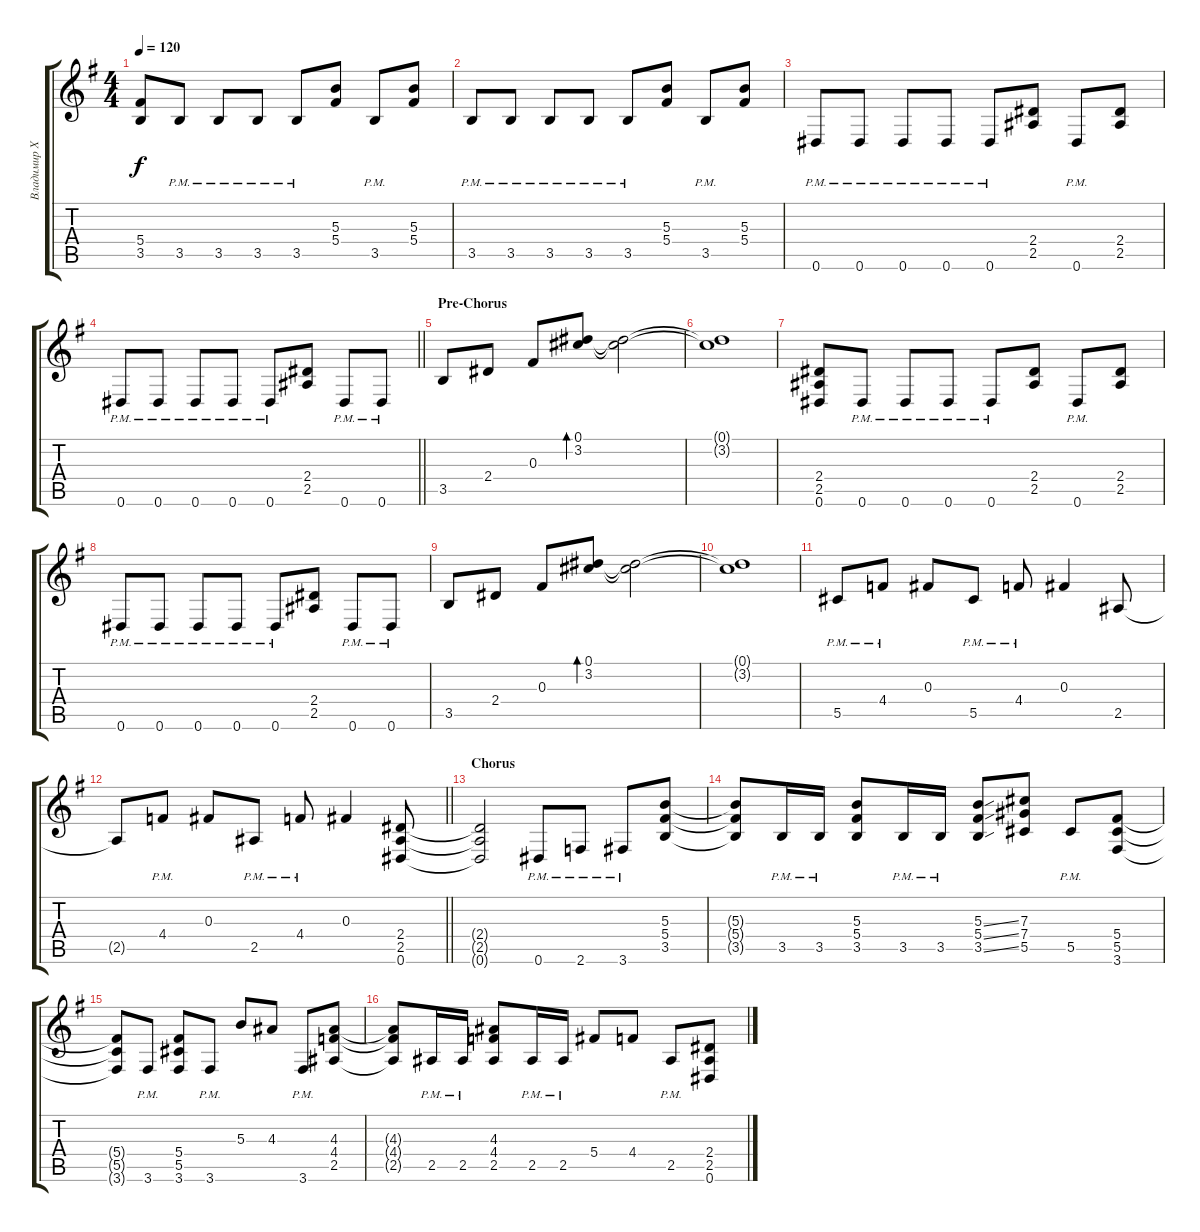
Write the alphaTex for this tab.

\track ("Владимир Холстинин" "Владимир Х") {instrument distortionguitar}
\staff {score tabs}
\tuning (Eb4 Bb3 Gb3 Db3 Ab2 Eb2) {hide}
\ts (4 4)
\tempo 120
\clef g2
\ks g
(5.4 3.5).8{dy f} 3.5{pm}.8 3.5{pm}.8 3.5{pm}.8 3.5{pm}.8 (5.3 5.4).8 3.5{pm}.8 (5.3 5.4).8 |
3.5{pm}.8 3.5{pm}.8 3.5{pm}.8 3.5{pm}.8 3.5{pm}.8 (5.3 5.4).8 3.5{pm}.8 (5.3 5.4).8 |
0.6{pm}.8 0.6{pm}.8 0.6{pm}.8 0.6{pm}.8 0.6{pm}.8 (2.4 2.5).8 0.6{pm}.8 (2.4 2.5).8 |
\barLineRight lightlight
0.6{pm}.8 0.6{pm}.8 0.6{pm}.8 0.6{pm}.8 0.6{pm}.8 (2.4 2.5).8 0.6{pm}.8 0.6{pm}.8 |
\section ("" "Pre-Chorus")
3.5.8 2.4.8 0.3.8 (0.1 3.2).8{bd 120} (0.1{t} 3.2{t}).2 |
(0.1{t} 3.2{t}).1 |
(2.4 2.5 0.6).8 0.6{pm}.8 0.6{pm}.8 0.6{pm}.8 0.6{pm}.8 (2.4 2.5).8 0.6{pm}.8 (2.4 2.5).8 |
0.6{pm}.8 0.6{pm}.8 0.6{pm}.8 0.6{pm}.8 0.6{pm}.8 (2.4 2.5).8 0.6{pm}.8 0.6{pm}.8 |
3.5.8 2.4.8 0.3.8 (0.1 3.2).8{bd 120} (0.1{t} 3.2{t}).2 |
(0.1{t} 3.2{t}).1 |
5.5{pm}.8 4.4{pm}.8 0.3.8 5.5{pm}.8 4.4{pm}.8 0.3.4 2.5.8 |
\barLineRight lightlight
2.5{t}.8 4.4{pm}.8 0.3.8 2.5{pm}.8 4.4{pm}.8 0.3.4 (2.4 2.5 0.6).8 |
\section ("" "Chorus")
(2.4{t} 2.5{t} 0.6{t}).2 0.6{pm}.8 2.6{pm}.8 3.6{pm}.8 (5.3 5.4 3.5).8 |
(5.3{t} 5.4{t} 3.5{t}).8 3.5{pm}.16 3.5{pm}.16 (5.3 5.4 3.5).8 3.5{pm}.16 3.5{pm}.16 (5.3{ss} 5.4{ss} 3.5{ss}).8 (7.3 7.4 5.5).8 5.5{pm}.8 (5.4 5.5 3.6).8 |
(5.4{t} 5.5{t} 3.6{t}).8 3.6{pm}.8 (5.4 5.5 3.6).8 3.6{pm}.8 5.3.8 4.3.8 3.6{pm}.8 (4.3 4.4 2.5).8 |
(4.3{t} 4.4{t} 2.5{t}).8 2.5{pm}.16 2.5{pm}.16 (4.3 4.4 2.5).8 2.5{pm}.16 2.5{pm}.16 5.4.8 4.4.8 2.5{pm}.8 (2.4 2.5 0.6).8
